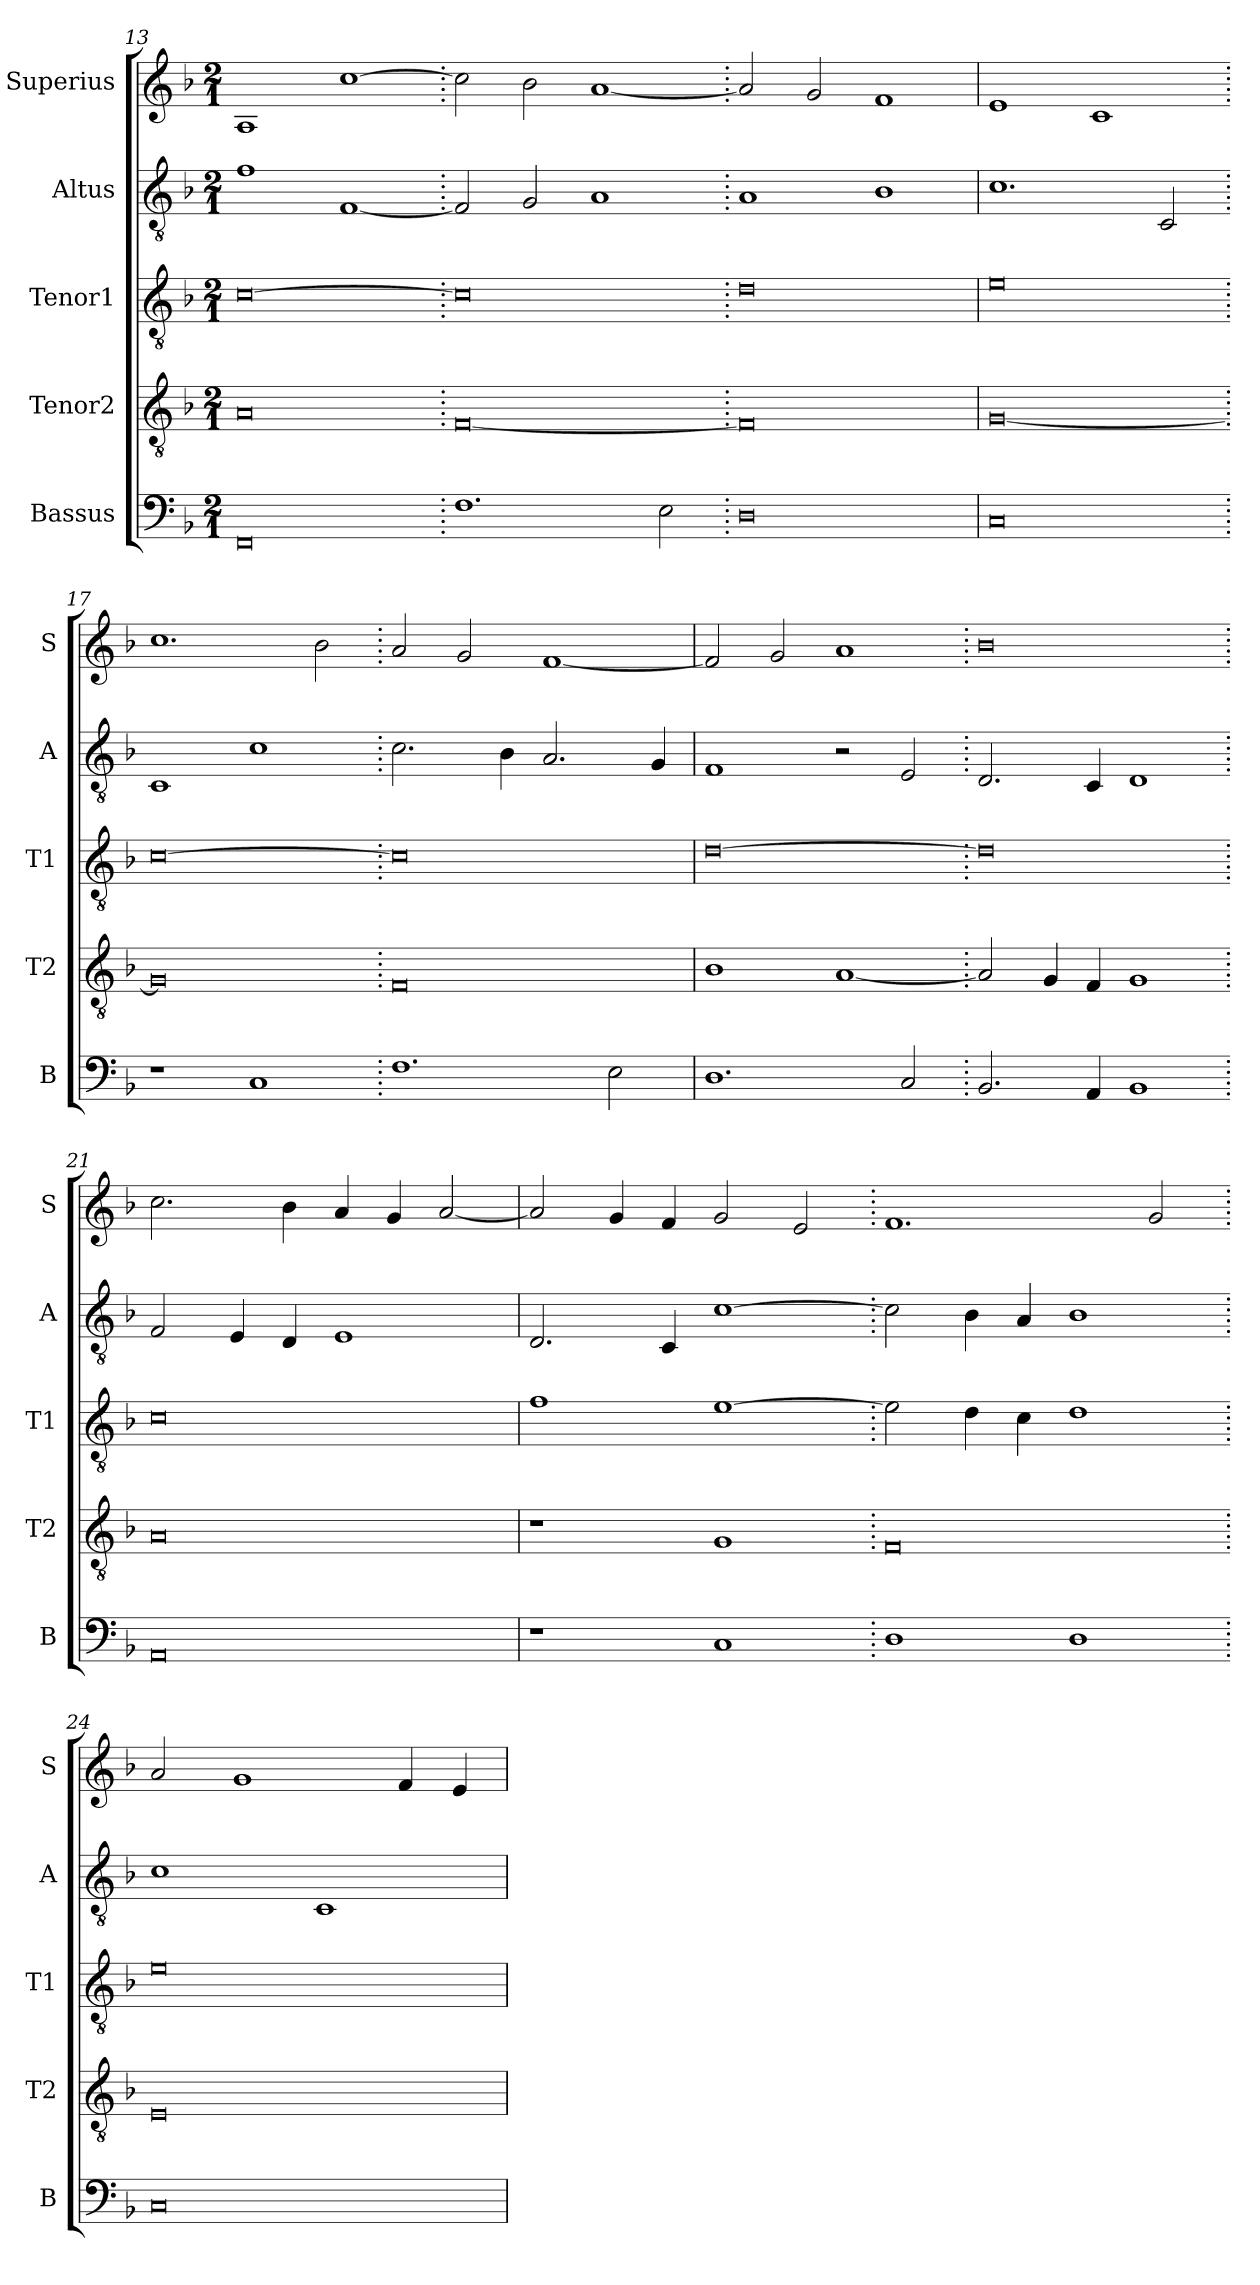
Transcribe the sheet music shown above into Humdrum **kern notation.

**kern	**kern	**kern	**kern	**kern
*part5	*part4	*part3	*part2	*part1
*staff5	*staff4	*staff3	*staff2	*staff1
*I"Bassus	*I"Tenor2	*I"Tenor1	*I"Altus	*I"Superius
*I'B	*I'T2	*I'T1	*I'A	*I'S
*clefF4	*clefGv2	*clefGv2	*clefGv2	*clefG2
*k[b-]	*k[b-]	*k[b-]	*k[b-]	*k[b-]
*M2/1	*M2/1	*M2/1	*M2/1	*M2/1
=13	=13	=13	=13	=13
0FF	0A	[0c	1f	1A
.	.	.	[1F	[1cc
=14.	=14.	=14.	=14.	=14.
1.F	[0F	0c]	2F/]	2cc\]
.	.	.	2G/	2b-\
.	.	.	1A	[1a
2E\	.	.	.	.
=15.	=15.	=15.	=15.	=15.
0D	0F]	0d	1A	2a/]
.	.	.	.	2g/
.	.	.	1B-	1f
=16	=16	=16	=16	=16
0C	[0G	0e	1.c	1e
.	.	.	.	1c
.	.	.	2C/	.
=17.	=17.	=17.	=17.	=17.
1r	0G]	[0c	1C	1.cc
1C	.	.	1c	.
.	.	.	.	2b-\
=18.	=18.	=18.	=18.	=18.
1.F	0F	0c]	2.c\	2a/
.	.	.	.	2g/
.	.	.	4B-\	.
.	.	.	2.A/	[1f
2E\	.	.	.	.
.	.	.	4G/	.
=19	=19	=19	=19	=19
1.D	1B-	[0d	1F	2f/]
.	.	.	.	2g/
.	[1A	.	2r	1a
2C/	.	.	2E/	.
=20.	=20.	=20.	=20.	=20.
2.BB-/	2A/]	0d]	2.D/	0b-
.	4G/	.	.	.
4AA/	4F/	.	4C/	.
1BB-	1G	.	1D	.
=21.	=21.	=21.	=21.	=21.
0AA	0A	0c	2F/	2.cc\
.	.	.	4E/	.
.	.	.	4D/	4b-\
.	.	.	1E	4a/
.	.	.	.	4g/
.	.	.	.	[2a/
=22	=22	=22	=22	=22
1r	1r	1f	2.D/	2a/]
.	.	.	.	4g/
.	.	.	4C/	4f/
1C	1G	[1e	[1c	2g/
.	.	.	.	2e/
=23.	=23.	=23.	=23.	=23.
1D	0F	2e\]	2c\]	1.f
.	.	4d\	4B-\	.
.	.	4c\	4A/	.
1D	.	1d	1B-	.
.	.	.	.	2g/
=24.	=24.	=24.	=24.	=24.
0C	0E	0e	1c	2a/
.	.	.	.	1g
.	.	.	1C	.
.	.	.	.	4f/
.	.	.	.	4e/
=	=	=	=	=
*-	*-	*-	*-	*-
